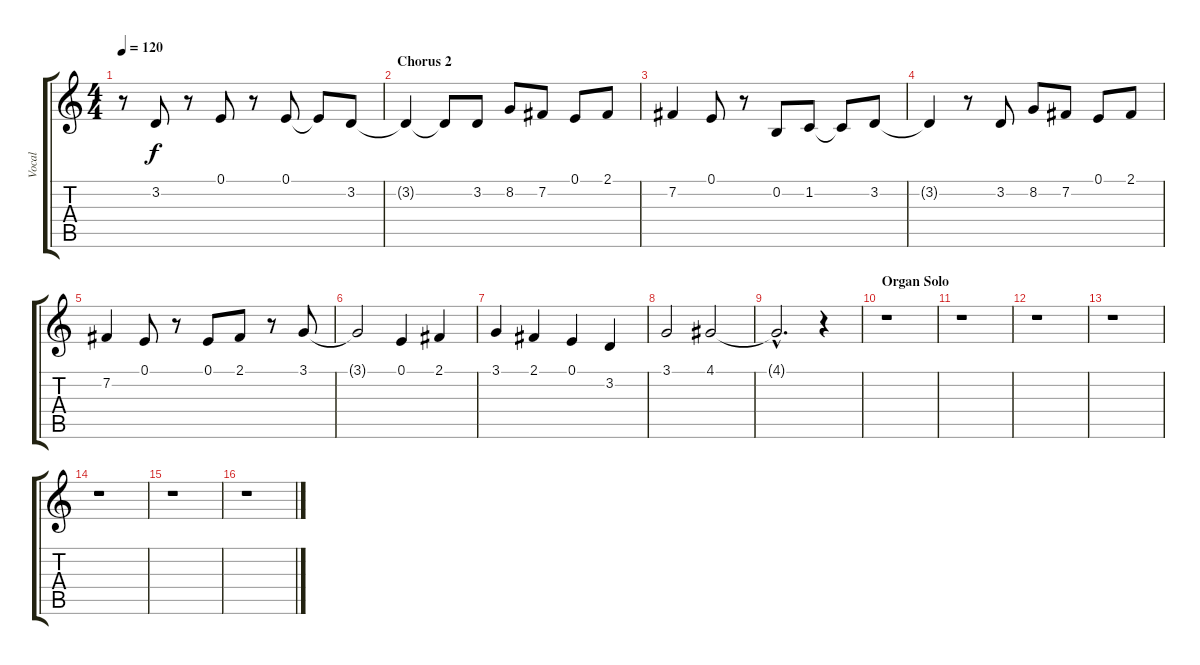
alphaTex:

\track ("Vocal" "Vocal") {instrument tenorsax}
\staff {score tabs}
\tuning (E4 B3 G3 D3 A2 E2) {hide}
\ts (4 4)
\tempo 120
\clef g2
\ks c
r.8{dy f} 3.2.8 r.8 0.1.8 r.8 0.1.8 0.1{t}.8 3.2.8 |
\section ("" "Chorus 2")
3.2{t}.4 3.2{t}.8 3.2.8 8.2.8 7.2.8 0.1.8 2.1.8 |
7.2.4 0.1.8 r.8 0.2.8 1.2.8 1.2{t}.8 3.2.8 |
3.2{t}.4 r.8 3.2.8 8.2.8 7.2.8 0.1.8 2.1.8 |
7.2.4 0.1.8 r.8 0.1.8 2.1.8 r.8 3.1.8 |
3.1{t}.2 0.1.4 2.1.4 |
3.1.4 2.1.4 0.1.4 3.2.4 |
3.1.2 4.1.2 |
4.1{hac t}.2{d} r.4 |
\section ("" "Organ Solo")
r.1 |
r.1 |
r.1 |
r.1 |
r.1 |
r.1 |
r.1
